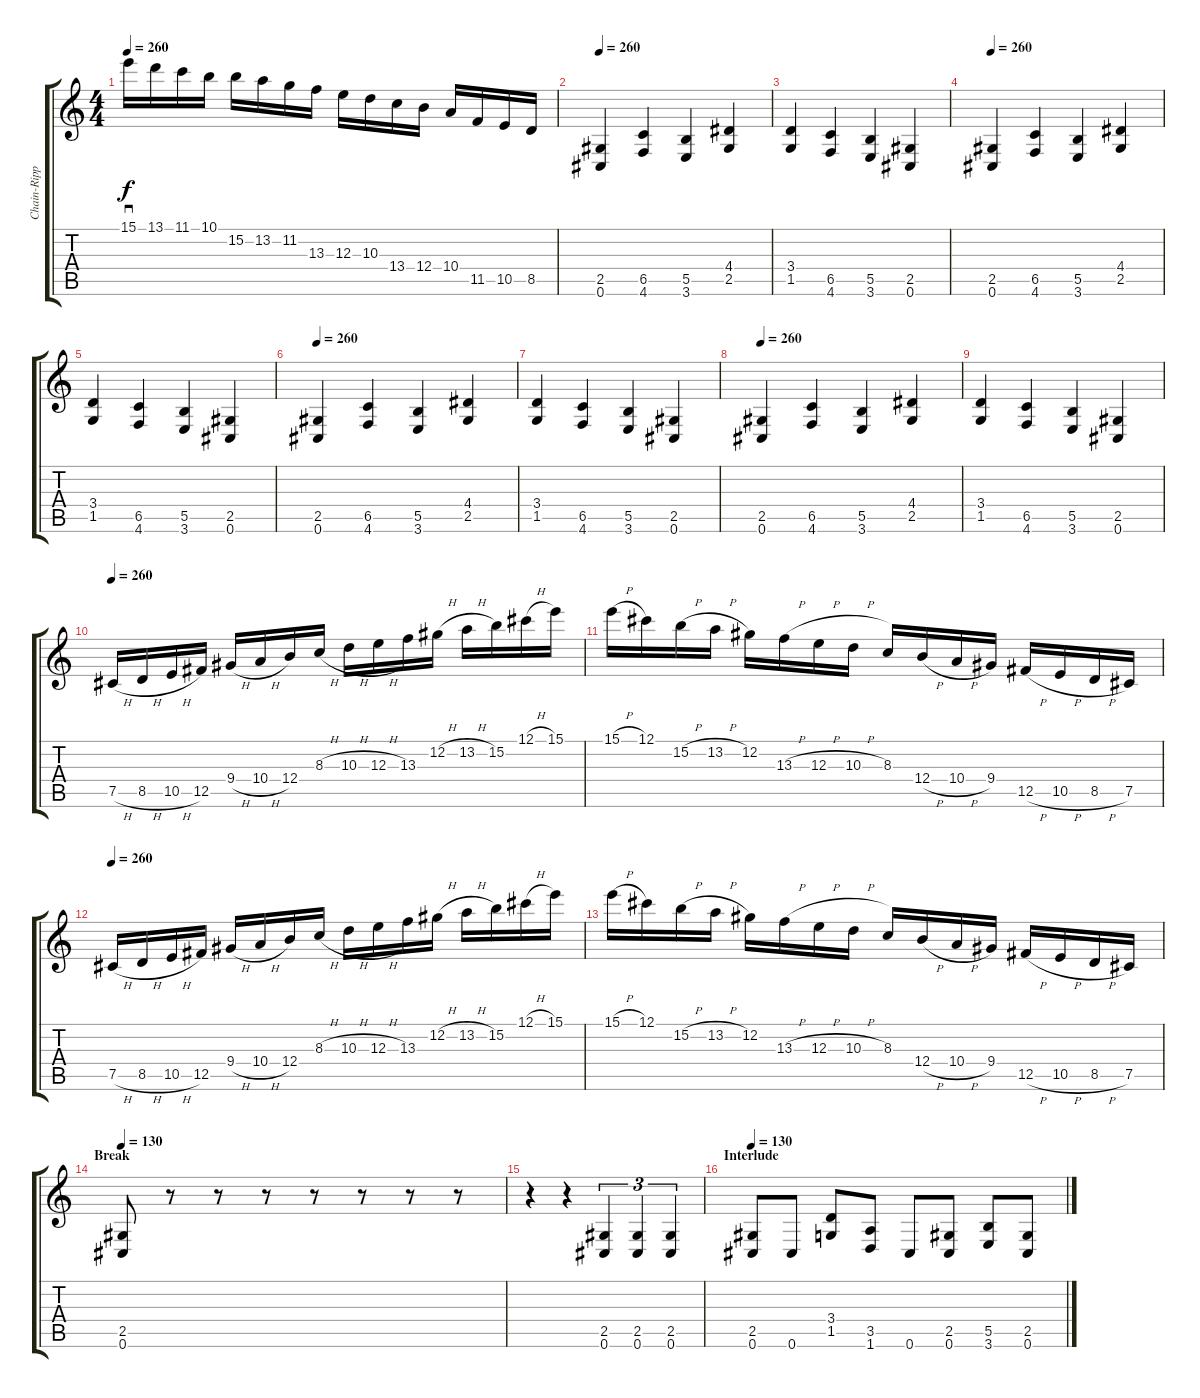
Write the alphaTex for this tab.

\track ("Chain-Ripping Goresaw Corpse Digestor" "Chain-Ripp") {instrument distortionguitar}
\staff {score tabs}
\tuning (Db4 Ab3 E3 B2 Gb2 Db2) {hide}
\ts (4 4)
\tempo 260
\clef g2
\ks c
15.1.16{sd dy f} 13.1.16 11.1.16 10.1.16 15.2.16 13.2.16 11.2.16 13.3.16 12.3.16 10.3.16 13.4.16 12.4.16 10.4.16 11.5.16 10.5.16 8.5.16 |
\tempo 260
(2.5 0.6).4 (6.5 4.6).4 (5.5 3.6).4 (4.4 2.5).4 |
(3.4 1.5).4 (6.5 4.6).4 (5.5 3.6).4 (2.5 0.6).4 |
\tempo 260
(2.5 0.6).4 (6.5 4.6).4 (5.5 3.6).4 (4.4 2.5).4 |
(3.4 1.5).4 (6.5 4.6).4 (5.5 3.6).4 (2.5 0.6).4 |
\tempo 260
(2.5 0.6).4 (6.5 4.6).4 (5.5 3.6).4 (4.4 2.5).4 |
(3.4 1.5).4 (6.5 4.6).4 (5.5 3.6).4 (2.5 0.6).4 |
\tempo 260
(2.5 0.6).4 (6.5 4.6).4 (5.5 3.6).4 (4.4 2.5).4 |
(3.4 1.5).4 (6.5 4.6).4 (5.5 3.6).4 (2.5 0.6).4 |
\tempo 260
7.5{h}.16 8.5{h}.16 10.5{h}.16 12.5.16 9.4{h}.16 10.4{h}.16 12.4.16 8.3{h}.16 10.3{h}.16 12.3{h}.16 13.3.16 12.2{h}.16 13.2{h}.16 15.2.16 12.1{h}.16 15.1.16 |
15.1{h}.16 12.1.16 15.2{h}.16 13.2{h}.16 12.2.16 13.3{h}.16 12.3{h}.16 10.3{h}.16 8.3.16 12.4{h}.16 10.4{h}.16 9.4.16 12.5{h}.16 10.5{h}.16 8.5{h}.16 7.5.16 |
\tempo 260
7.5{h}.16 8.5{h}.16 10.5{h}.16 12.5.16 9.4{h}.16 10.4{h}.16 12.4.16 8.3{h}.16 10.3{h}.16 12.3{h}.16 13.3.16 12.2{h}.16 13.2{h}.16 15.2.16 12.1{h}.16 15.1.16 |
15.1{h}.16 12.1.16 15.2{h}.16 13.2{h}.16 12.2.16 13.3{h}.16 12.3{h}.16 10.3{h}.16 8.3.16 12.4{h}.16 10.4{h}.16 9.4.16 12.5{h}.16 10.5{h}.16 8.5{h}.16 7.5.16 |
\section ("" "Break")
\tempo 130
(2.5 0.6).8 r.8 r.8 r.8 r.8 r.8 r.8 r.8 |
r.4 r.4 (2.5 0.6).4{tu (3 2)} (2.5 0.6).4{tu (3 2)} (2.5 0.6).4{tu (3 2)} |
\section ("" "Interlude")
\tempo 130
(2.5 0.6).8 0.6.8 (3.4 1.5).8 (3.5 1.6).8 0.6.8 (2.5 0.6).8 (5.5 3.6).8 (2.5 0.6).8
